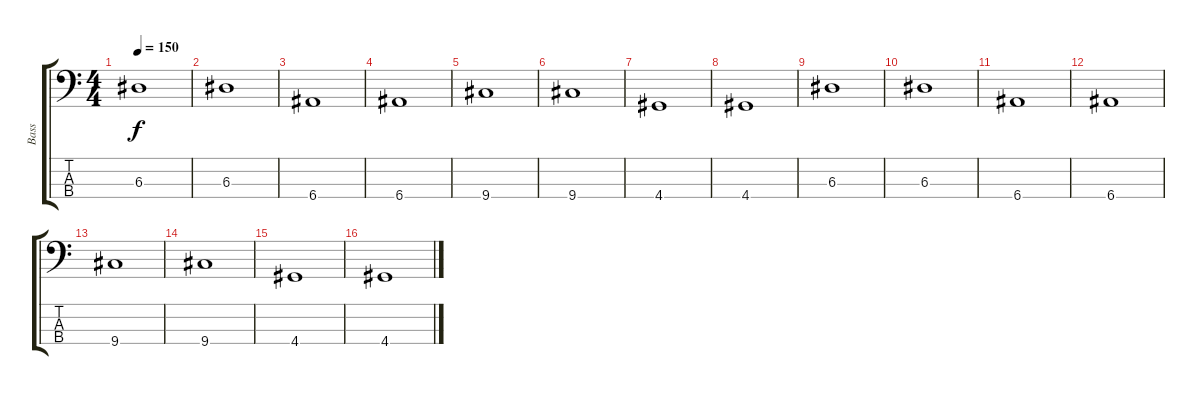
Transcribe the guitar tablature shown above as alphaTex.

\track ("Bass" "Bass") {instrument fretlessbass}
\staff {score tabs}
\tuning (G2 D2 A1 E1) {hide}
\ts (4 4)
\tempo 150
\clef f4
\ks c
6.3.1{dy f} |
6.3.1 |
6.4.1 |
6.4.1 |
9.4.1 |
9.4.1 |
4.4.1 |
4.4.1 |
6.3.1 |
6.3.1 |
6.4.1 |
6.4.1 |
9.4.1 |
9.4.1 |
4.4.1 |
4.4.1
